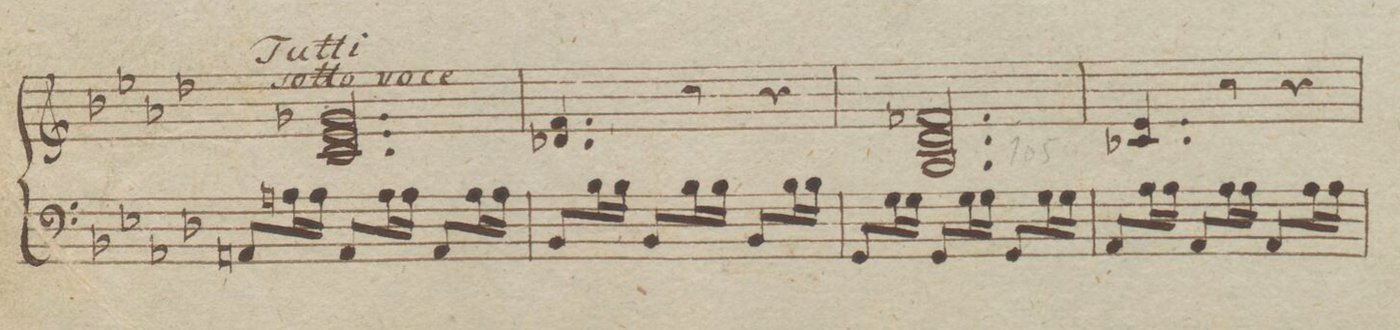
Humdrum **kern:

**kern	**dynam
*I"Organo	*
*clefF4	*
*k[b-e-a-d-]	*
*met(c)	*
*M3/4	*
8AAn/L	.
16An\L	.
16A\JJ	.
8AA/L	.
16A\L	.
16A\JJ	.
8AA/L	.
16A\L	.
16A\JJ	.
=104	=104
8BB-/L	.
16B-\L	.
16B-\JJ	.
8BB-/L	.
16B-\L	.
16B-\JJ	.
8BB-/L	.
16B-\L	.
16B-\JJ	.
=105	=105
8GG/L	.
16G\L	.
16G\JJ	.
8GG/L	.
16G\L	.
16G\JJ	.
8GG/L	.
16G\L	.
16G\JJ	.
=106	=106
8AA-/L	.
16A-\L	.
16A-\JJ	.
8AA-/L	.
16A-\L	.
16A-\JJ	.
8AA-/L	.
16A-\L	.
16A-\JJ	.
=107	=107
*-	*-
